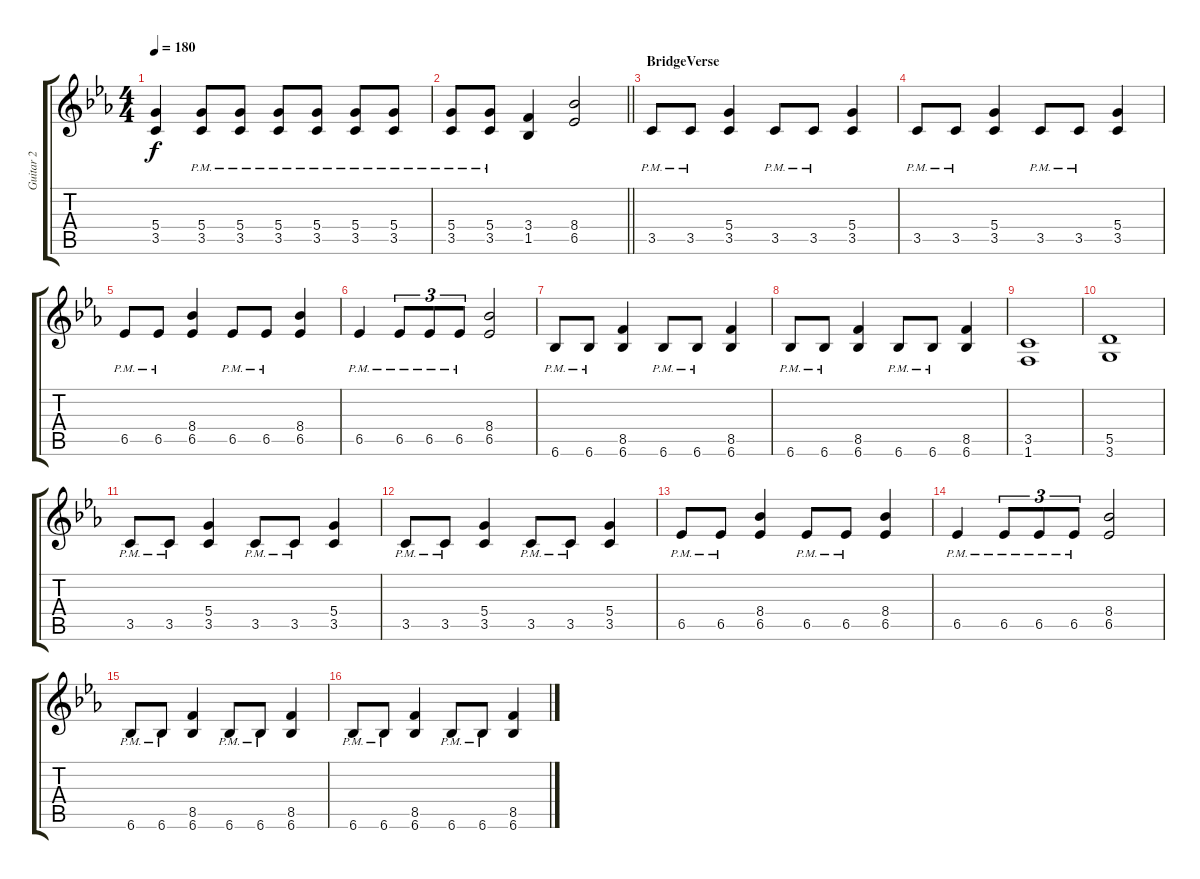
\track ("Guitar 2" "Guitar 2") {instrument distortionguitar}
\staff {score tabs}
\tuning (E4 B3 G3 D3 A2 E2) {hide}
\ts (4 4)
\tempo 180
\clef g2
\ks eb
(5.4 3.5).4{dy f} (5.4{pm} 3.5{pm}).8 (5.4{pm} 3.5{pm}).8 (5.4{pm} 3.5{pm}).8 (5.4{pm} 3.5{pm}).8 (5.4{pm} 3.5{pm}).8 (5.4{pm} 3.5{pm}).8 |
\barLineRight lightlight
(5.4{pm} 3.5{pm}).8 (5.4{pm} 3.5{pm}).8 (3.4 1.5).4 (8.4 6.5).2 |
\section ("" "BridgeVerse")
3.5{pm}.8 3.5{pm}.8 (5.4 3.5).4 3.5{pm}.8 3.5{pm}.8 (5.4 3.5).4 |
3.5{pm}.8 3.5{pm}.8 (5.4 3.5).4 3.5{pm}.8 3.5{pm}.8 (5.4 3.5).4 |
6.5{pm}.8 6.5{pm}.8 (8.4 6.5).4 6.5{pm}.8 6.5{pm}.8 (8.4 6.5).4 |
6.5{pm}.4 6.5{pm}.8{tu (3 2)} 6.5{pm}.8{tu (3 2)} 6.5{pm}.8{tu (3 2)} (8.4 6.5).2 |
6.6{pm}.8 6.6{pm}.8 (8.5 6.6).4 6.6{pm}.8 6.6{pm}.8 (8.5 6.6).4 |
6.6{pm}.8 6.6{pm}.8 (8.5 6.6).4 6.6{pm}.8 6.6{pm}.8 (8.5 6.6).4 |
(3.5 1.6).1 |
(5.5 3.6).1 |
3.5{pm}.8 3.5{pm}.8 (5.4 3.5).4 3.5{pm}.8 3.5{pm}.8 (5.4 3.5).4 |
3.5{pm}.8 3.5{pm}.8 (5.4 3.5).4 3.5{pm}.8 3.5{pm}.8 (5.4 3.5).4 |
6.5{pm}.8 6.5{pm}.8 (8.4 6.5).4 6.5{pm}.8 6.5{pm}.8 (8.4 6.5).4 |
6.5{pm}.4 6.5{pm}.8{tu (3 2)} 6.5{pm}.8{tu (3 2)} 6.5{pm}.8{tu (3 2)} (8.4 6.5).2 |
6.6{pm}.8 6.6{pm}.8 (8.5 6.6).4 6.6{pm}.8 6.6{pm}.8 (8.5 6.6).4 |
6.6{pm}.8 6.6{pm}.8 (8.5 6.6).4 6.6{pm}.8 6.6{pm}.8 (8.5 6.6).4
